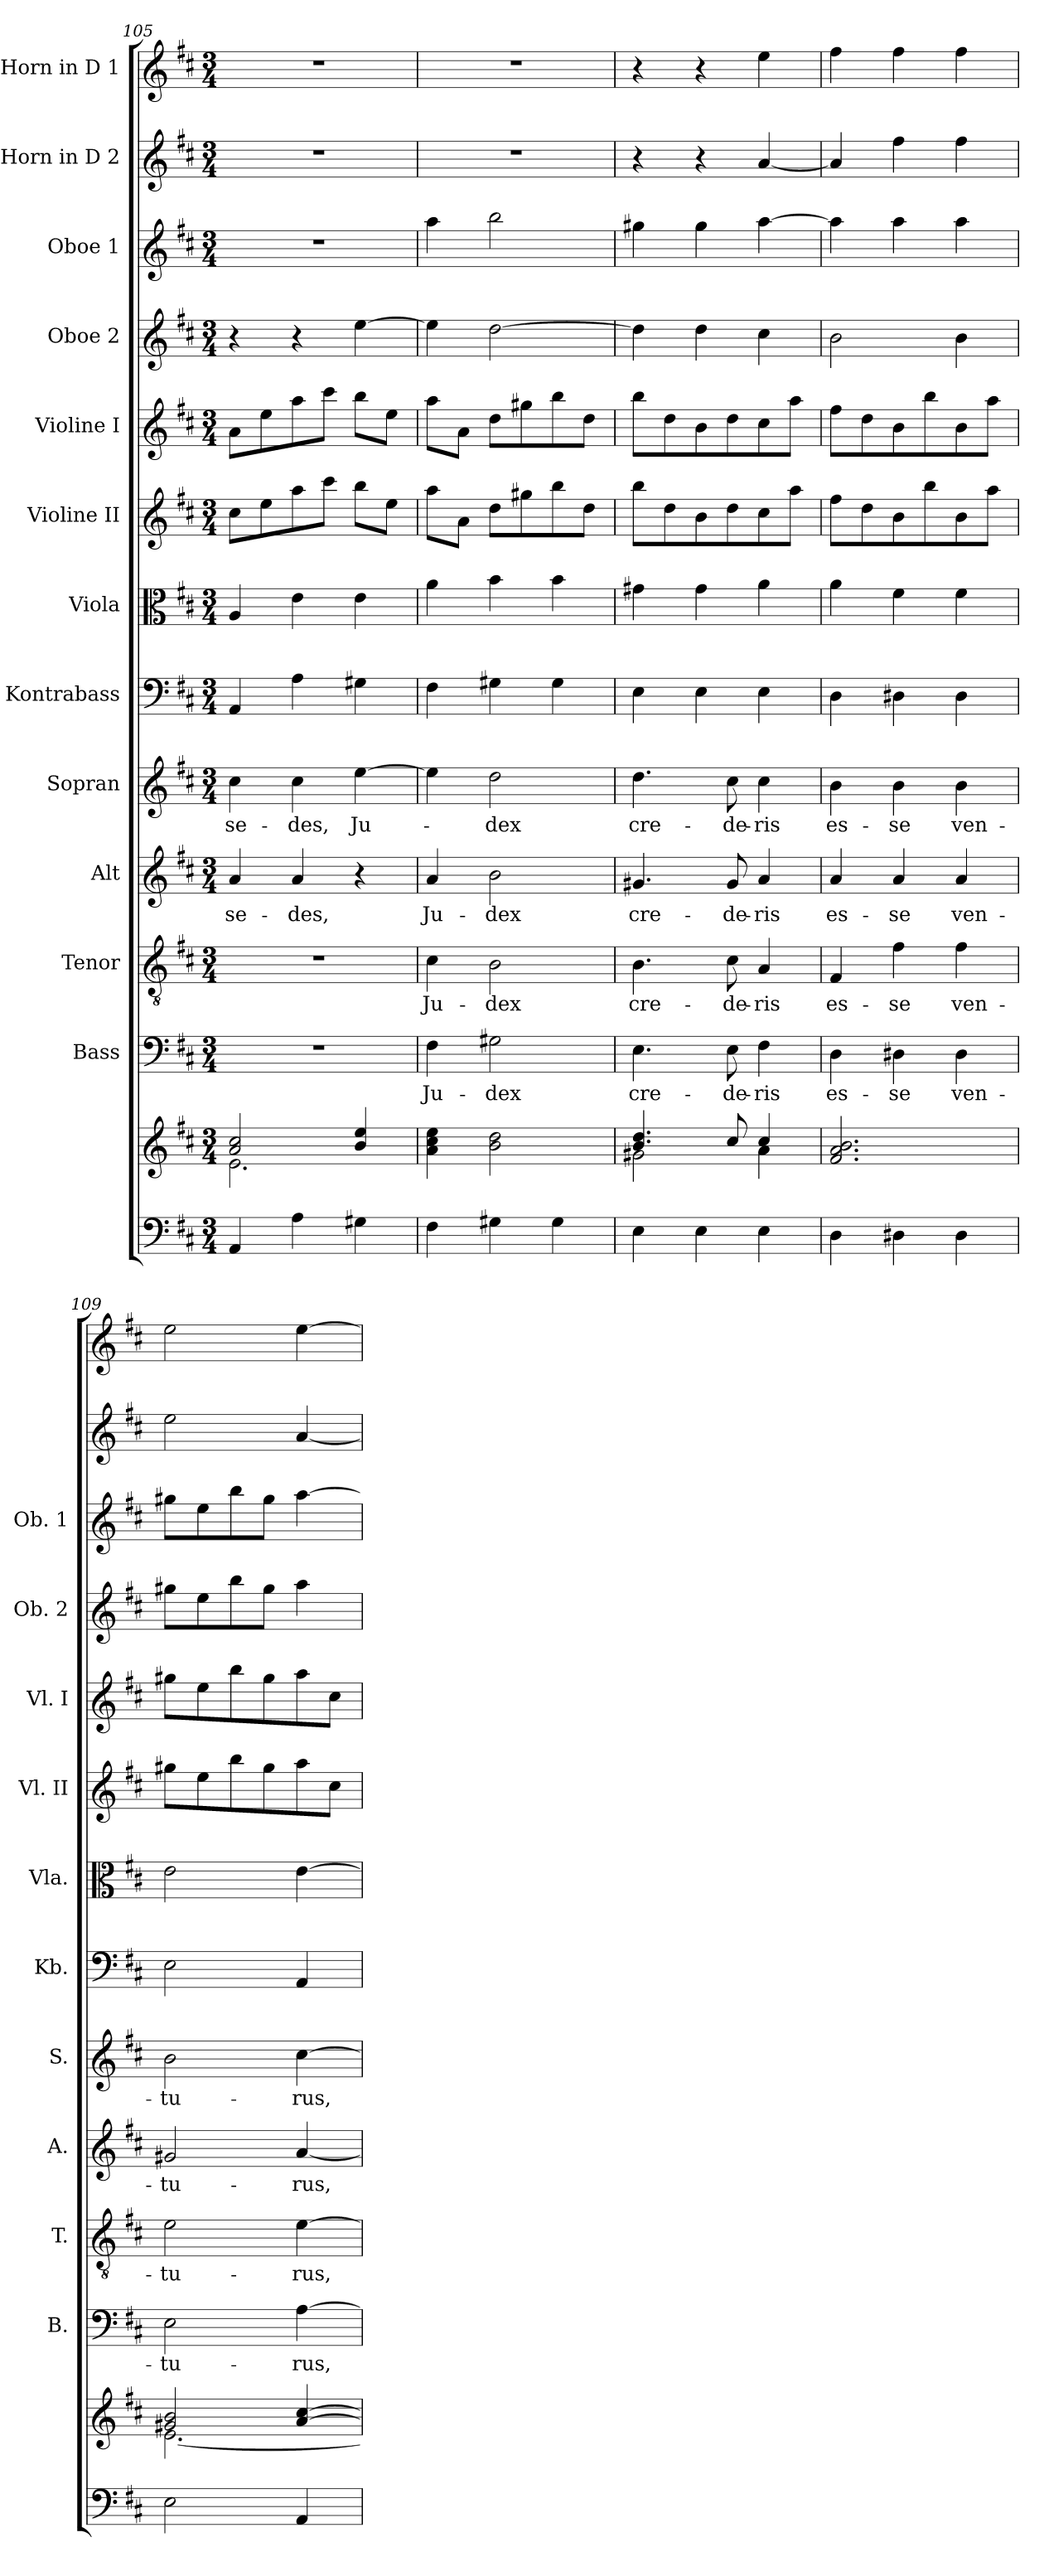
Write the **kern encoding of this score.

**kern	**kern	**kern	**text	**kern	**text	**kern	**text	**kern	**text	**kern	**kern	**kern	**kern	**kern	**kern	**kern	**kern
*part13	*part13	*part12	*part12	*part11	*part11	*part10	*part10	*part9	*part9	*part8	*part7	*part6	*part5	*part4	*part3	*part2	*part1
*staff14	*staff13	*staff12	*staff12	*staff11	*staff11	*staff10	*staff10	*staff9	*staff9	*staff8	*staff7	*staff6	*staff5	*staff4	*staff3	*staff2	*staff1
*	*	*I"Bass	*	*I"Tenor	*	*I"Alt	*	*I"Sopran	*	*I"Kontrabass	*I"Viola	*I"Violine II	*I"Violine I	*I"Oboe 2	*I"Oboe 1	*I"Horn in D 2	*I"Horn in D 1
*	*	*I'B.	*	*I'T.	*	*I'A.	*	*I'S.	*	*I'Kb.	*I'Vla.	*I'Vl. II	*I'Vl. I	*I'Ob. 2	*I'Ob. 1	*	*
!!LO:PB:g=z
*clefF4	*clefG2	*clefF4	*	*clefGv2	*	*clefG2	*	*clefG2	*	*clefF4	*clefC3	*clefG2	*clefG2	*clefG2	*clefG2	*clefG2	*clefG2
*	*	*	*	*	*	*	*	*	*	*ITrd7c12	*	*	*	*	*	*ITrd7c12	*ITrd7c12
*k[f#c#]	*k[f#c#]	*k[f#c#]	*	*k[f#c#]	*	*k[f#c#]	*	*k[f#c#]	*	*k[f#c#]	*k[f#c#]	*k[f#c#]	*k[f#c#]	*k[f#c#]	*k[f#c#]	*k[f#c#]	*k[f#c#]
*D:	*D:	*D:	*	*D:	*	*D:	*	*D:	*	*D:	*D:	*D:	*D:	*D:	*D:	*D:	*D:
*M3/4	*M3/4	*M3/4	*	*M3/4	*	*M3/4	*	*M3/4	*	*M3/4	*M3/4	*M3/4	*M3/4	*M3/4	*M3/4	*M3/4	*M3/4
=105	=105	=105	=105	=105	=105	=105	=105	=105	=105	=105	=105	=105	=105	=105	=105	=105	=105
*	*^	*	*	*	*	*	*	*	*	*	*	*	*	*	*	*	*
!	!	!	!	!	!	!	!	!LO:LY:b	!	!LO:LY:b	!	!	!	!	!	!	!	!
4AA/	2a/ 2cc#/	2.e\	2.r	.	2.r	.	4a/	se-	4cc#\	se-	4AAA/	4A/	8cc#\L	8a\L	4r	2.r	2.r	2.r
.	.	.	.	.	.	.	.	.	.	.	.	.	8ee\	8ee\	.	.	.	.
!	!	!	!	!	!	!	!	!LO:LY:b	!	!LO:LY:b	!	!	!	!	!	!	!	!
4A\	.	.	.	.	.	.	4a/	-des,	4cc#\	-des,	4AA\	4e\	8aa\	8aa\	4r	.	.	.
.	.	.	.	.	.	.	.	.	.	.	.	.	8ccc#\J	8ccc#\J	.	.	.	.
!	!	!	!	!	!	!	!	!	!	!LO:LY:b	!	!	!	!	!	!	!	!
4G#X\	4b/ 4ee/	.	.	.	.	.	4r	.	[4ee\	Ju-	4GG#X\	4e\	8bb\L	8bb\L	[4ee\	.	.	.
.	.	.	.	.	.	.	.	.	.	.	.	.	8ee\J	8ee\J	.	.	.	.
*	*v	*v	*	*	*	*	*	*	*	*	*	*	*	*	*	*	*	*
=106	=106	=106	=106	=106	=106	=106	=106	=106	=106	=106	=106	=106	=106	=106	=106	=106	=106
!	!	!	!LO:LY:b	!	!LO:LY:b	!	!LO:LY:b	!	!	!	!	!	!	!	!	!	!
4F#\	4a\ 4cc#\ 4ee\	4F#\	Ju-	4c#\	Ju-	4a/	Ju-	4ee\]	.	4FF#\	4a\	8aa\L	8aa\L	4ee\]	4aa\	2.r	2.r
.	.	.	.	.	.	.	.	.	.	.	.	8a\J	8a\J	.	.	.	.
!	!	!	!LO:LY:b	!	!LO:LY:b	!	!LO:LY:b	!	!LO:LY:b	!	!	!	!	!	!	!	!
4G#X\	2b\ 2dd\	2G#X\	-dex	2B\	-dex	2b\	-dex	2dd\	-dex	4GG#X\	4b\	8dd\L	8dd\L	[2dd\	2bb\	.	.
.	.	.	.	.	.	.	.	.	.	.	.	8gg#X\	8gg#X\	.	.	.	.
4G#\	.	.	.	.	.	.	.	.	.	4GG#\	4b\	8bb\	8bb\	.	.	.	.
.	.	.	.	.	.	.	.	.	.	.	.	8dd\J	8dd\J	.	.	.	.
=107	=107	=107	=107	=107	=107	=107	=107	=107	=107	=107	=107	=107	=107	=107	=107	=107	=107
*	*^	*	*	*	*	*	*	*	*	*	*	*	*	*	*	*	*
!	!	!	!	!LO:LY:b	!	!LO:LY:b	!	!LO:LY:b	!	!LO:LY:b	!	!	!	!	!	!	!	!
4E\	4.b/ 4.dd/	2g#X\	4.E\	cre-	4.B\	cre-	4.g#X/	cre-	4.dd\	cre-	4EE\	4g#X\	8bb\L	8bb\L	4dd\]	4gg#X\	4r	4r
.	.	.	.	.	.	.	.	.	.	.	.	.	8dd\	8dd\	.	.	.	.
4E\	.	.	.	.	.	.	.	.	.	.	4EE\	4g#\	8b\	8b\	4dd\	4gg#\	4r	4r
!	!	!	!	!LO:LY:b	!	!LO:LY:b	!	!LO:LY:b	!	!LO:LY:b	!	!	!	!	!	!	!	!
.	8cc#/	.	8E\	-de-	8c#\	-de-	8g#/	-de-	8cc#\	-de-	.	.	8dd\	8dd\	.	.	.	.
!	!	!	!	!LO:LY:b	!	!LO:LY:b	!	!LO:LY:b	!	!LO:LY:b	!	!	!	!	!	!	!	!
4E\	4cc#/	4a\	4F#\	-ris	4A/	-ris	4a/	-ris	4cc#\	-ris	4EE\	4a\	8cc#\	8cc#\	4cc#\	[4aa\	[4A/	4e\
.	.	.	.	.	.	.	.	.	.	.	.	.	8aa\J	8aa\J	.	.	.	.
*	*v	*v	*	*	*	*	*	*	*	*	*	*	*	*	*	*	*	*
=108	=108	=108	=108	=108	=108	=108	=108	=108	=108	=108	=108	=108	=108	=108	=108	=108	=108
!	!	!	!LO:LY:b	!	!LO:LY:b	!	!LO:LY:b	!	!LO:LY:b	!	!	!	!	!	!	!	!
4D\	2.f#/ 2.a/ 2.b/	4D\	es-	4F#/	es-	4a/	es-	4b\	es-	4DD\	4a\	8ff#\L	8ff#\L	2b\	4aa\]	4A/]	4f#\
.	.	.	.	.	.	.	.	.	.	.	.	8dd\	8dd\	.	.	.	.
!	!	!	!LO:LY:b	!	!LO:LY:b	!	!LO:LY:b	!	!LO:LY:b	!	!	!	!	!	!	!	!
4D#X\	.	4D#X\	-se	4f#\	-se	4a/	-se	4b\	-se	4DD#X\	4f#\	8b\	8b\	.	4aa\	4f#\	4f#\
.	.	.	.	.	.	.	.	.	.	.	.	8bb\	8bb\	.	.	.	.
!	!	!	!LO:LY:b	!	!LO:LY:b	!	!LO:LY:b	!	!LO:LY:b	!	!	!	!	!	!	!	!
4D#\	.	4D#\	ven-	4f#\	ven-	4a/	ven-	4b\	ven-	4DD#\	4f#\	8b\	8b\	4b\	4aa\	4f#\	4f#\
.	.	.	.	.	.	.	.	.	.	.	.	8aa\J	8aa\J	.	.	.	.
=109	=109	=109	=109	=109	=109	=109	=109	=109	=109	=109	=109	=109	=109	=109	=109	=109	=109
*	*^	*	*	*	*	*	*	*	*	*	*	*	*	*	*	*	*
!	!	!	!	!LO:LY:b	!	!LO:LY:b	!	!LO:LY:b	!	!LO:LY:b	!	!	!	!	!	!	!	!
2E\	2g#X/ 2b/	[<2.e\	2E\	-tu-	2e\	-tu-	2g#X/	-tu-	2b\	-tu-	2EE\	2e\	8gg#X\L	8gg#X\L	8gg#X\L	8gg#X\L	2e\	2e\
.	.	.	.	.	.	.	.	.	.	.	.	.	8ee\	8ee\	8ee\	8ee\	.	.
.	.	.	.	.	.	.	.	.	.	.	.	.	8bb\	8bb\	8bb\	8bb\	.	.
.	.	.	.	.	.	.	.	.	.	.	.	.	8gg#\	8gg#\	8gg#\J	8gg#\J	.	.
!	!	!	!	!LO:LY:b	!	!LO:LY:b	!	!LO:LY:b	!	!LO:LY:b	!	!	!	!	!	!	!	!
4AA/	[>4a/ [>4cc#/	.	[4A\	-rus,	[4e\	-rus,	[4a/	-rus,	[4cc#\	-rus,	4AAA/	[4e\	8aa\	8aa\	4aa\	[4aa\	[4A/	[4e\
.	.	.	.	.	.	.	.	.	.	.	.	.	8cc#\J	8cc#\J	.	.	.	.
*	*v	*v	*	*	*	*	*	*	*	*	*	*	*	*	*	*	*	*
=	=	=	=	=	=	=	=	=	=	=	=	=	=	=	=	=	=
*-	*-	*-	*-	*-	*-	*-	*-	*-	*-	*-	*-	*-	*-	*-	*-	*-	*-
